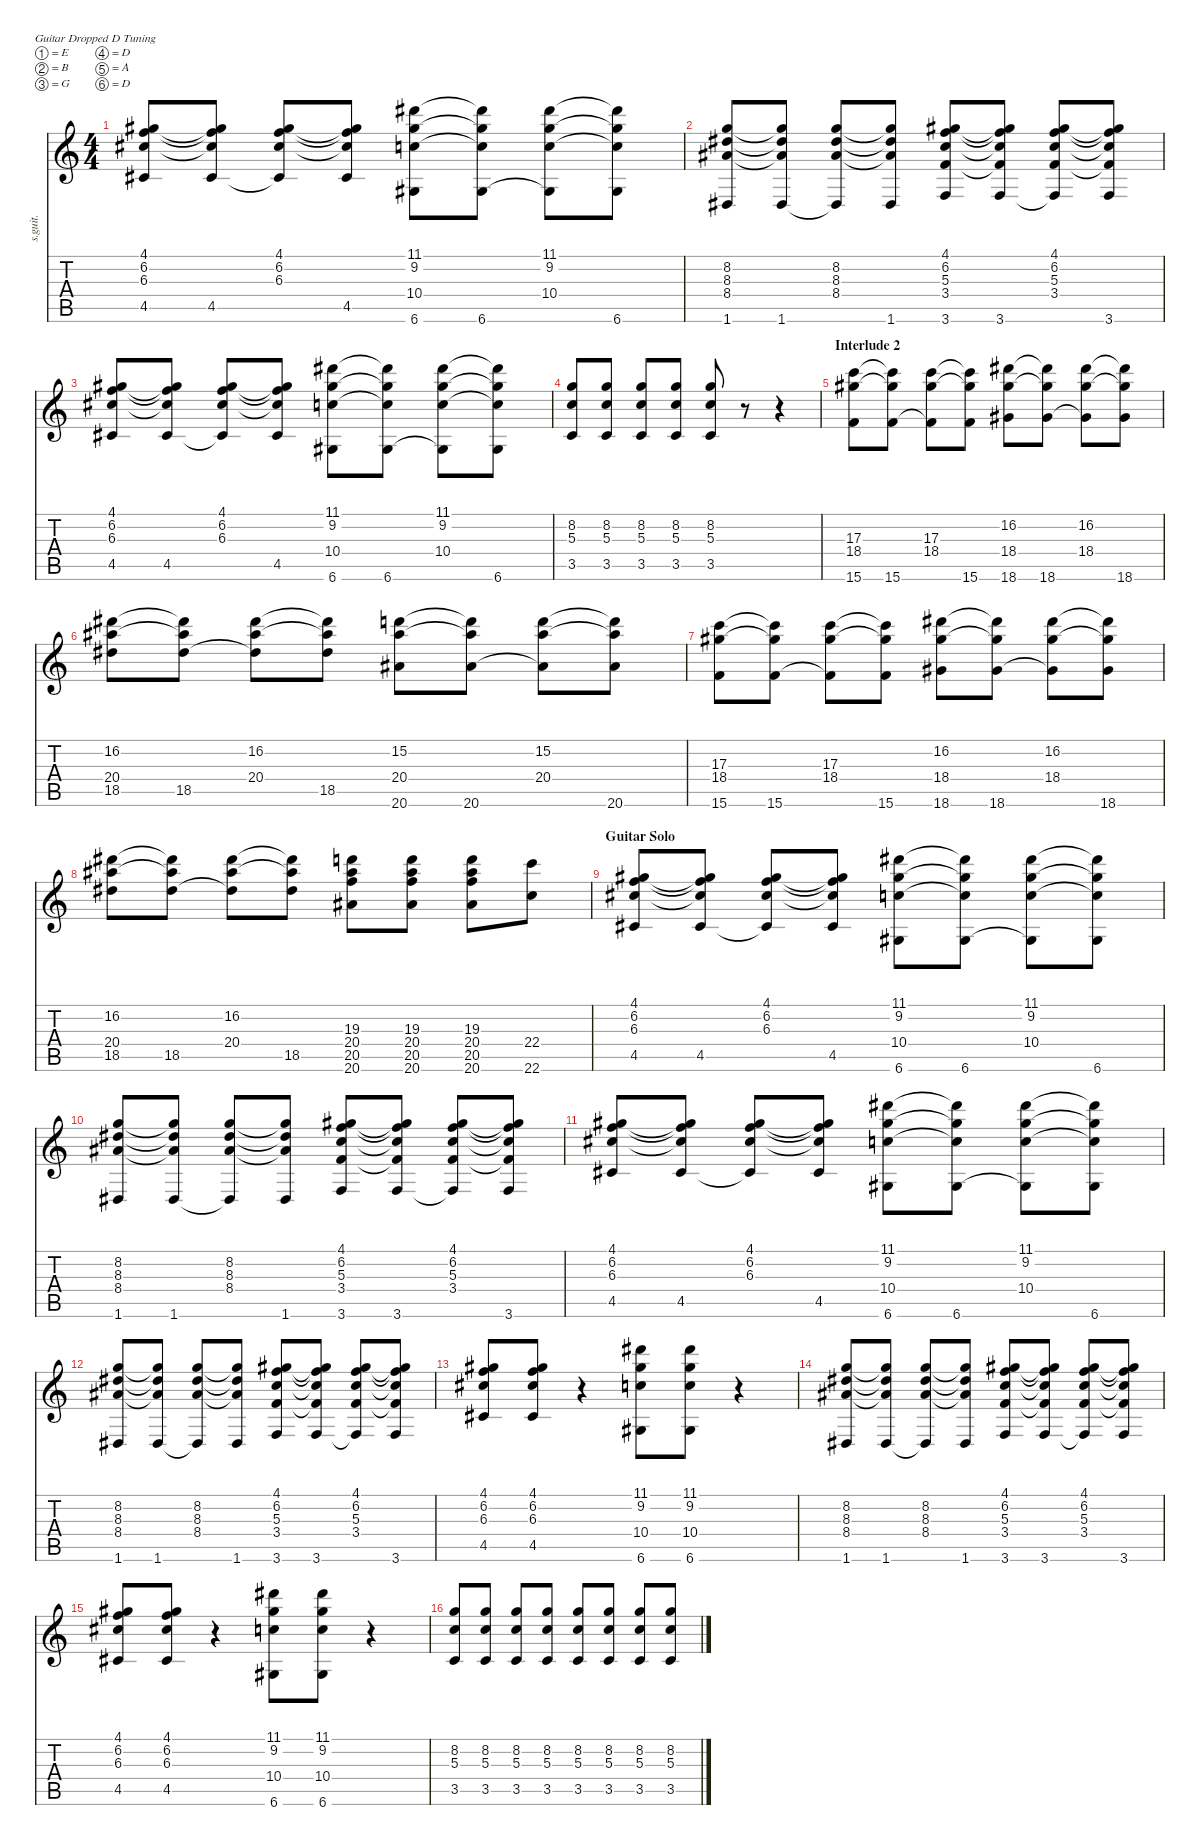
\defaultSystemsLayout 4
\hideDynamics
\bracketExtendMode nobrackets
\track ("Rob Cavallo" "s.guit.") {instrument brightacousticpiano}
\staff {score tabs}
\tuning (E4 B3 G3 D3 A2 D2)
\displaytranspose 12
\ts (4 4)
\tempo (84 hide)
\clef g2
\ks c
(4.1{acc #} 6.2 6.3{acc #} 4.5{acc #}).8{lyrics (0 "") lyrics (1 "") lyrics (2 "") lyrics (3 "") lyrics (4 "") dy p} (4.1{t acc #} 6.2{t} 6.3{t acc #} 4.5{acc #}).8{lyrics (0 "") lyrics (1 "") lyrics (2 "") lyrics (3 "") lyrics (4 "")} (4.1{acc #} 6.2 6.3{acc #} 4.5{t acc #}).8{lyrics (0 "") lyrics (1 "") lyrics (2 "") lyrics (3 "") lyrics (4 "")} (4.1{t acc #} 6.2{t} 6.3{t acc #} 4.5{acc #}).8{lyrics (0 "") lyrics (1 "") lyrics (2 "") lyrics (3 "") lyrics (4 "")} (11.1{acc #} 9.2{acc #} 10.4 6.6{acc #}).8{lyrics (0 "") lyrics (1 "") lyrics (2 "") lyrics (3 "") lyrics (4 "")} (11.1{t acc #} 9.2{t acc #} 10.4{t} 6.6{acc #}).8{lyrics (0 "") lyrics (1 "") lyrics (2 "") lyrics (3 "") lyrics (4 "")} (11.1{acc #} 9.2{acc #} 10.4 6.6{t acc #}).8{lyrics (0 "") lyrics (1 "") lyrics (2 "") lyrics (3 "") lyrics (4 "")} (11.1{t acc #} 9.2{t acc #} 10.4{t} 6.6{acc #}).8{lyrics (0 "") lyrics (1 "") lyrics (2 "") lyrics (3 "") lyrics (4 "")} |
(8.2 8.3{acc #} 8.4{acc #} 1.6{acc #}).8{lyrics (0 "") lyrics (1 "") lyrics (2 "") lyrics (3 "") lyrics (4 "")} (8.2{t} 8.3{t acc #} 8.4{t acc #} 1.6{acc #}).8{lyrics (0 "") lyrics (1 "") lyrics (2 "") lyrics (3 "") lyrics (4 "")} (8.2 8.3{acc #} 8.4{acc #} 1.6{t acc #}).8{lyrics (0 "") lyrics (1 "") lyrics (2 "") lyrics (3 "") lyrics (4 "")} (8.2{t} 8.3{t acc #} 8.4{t acc #} 1.6{acc #}).8{lyrics (0 "") lyrics (1 "") lyrics (2 "") lyrics (3 "") lyrics (4 "")} (4.1{acc #} 6.2 5.3 3.4 3.6).8{lyrics (0 "") lyrics (1 "") lyrics (2 "") lyrics (3 "") lyrics (4 "")} (4.1{t acc #} 6.2{t} 5.3{t} 3.4{t} 3.6).8{lyrics (0 "") lyrics (1 "") lyrics (2 "") lyrics (3 "") lyrics (4 "")} (4.1{acc #} 6.2 5.3 3.4 3.6{t}).8{lyrics (0 "") lyrics (1 "") lyrics (2 "") lyrics (3 "") lyrics (4 "")} (4.1{t acc #} 6.2{t} 5.3{t} 3.4{t} 3.6).8{lyrics (0 "") lyrics (1 "") lyrics (2 "") lyrics (3 "") lyrics (4 "")} |
(4.1{acc #} 6.2 6.3{acc #} 4.5{acc #}).8{lyrics (0 "") lyrics (1 "") lyrics (2 "") lyrics (3 "") lyrics (4 "")} (4.1{t acc #} 6.2{t} 6.3{t acc #} 4.5{acc #}).8{lyrics (0 "") lyrics (1 "") lyrics (2 "") lyrics (3 "") lyrics (4 "")} (4.1{acc #} 6.2 6.3{acc #} 4.5{t acc #}).8{lyrics (0 "") lyrics (1 "") lyrics (2 "") lyrics (3 "") lyrics (4 "")} (4.1{t acc #} 6.2{t} 6.3{t acc #} 4.5{acc #}).8{lyrics (0 "") lyrics (1 "") lyrics (2 "") lyrics (3 "") lyrics (4 "")} (11.1{acc #} 9.2{acc #} 10.4 6.6{acc #}).8{lyrics (0 "") lyrics (1 "") lyrics (2 "") lyrics (3 "") lyrics (4 "")} (11.1{t acc #} 9.2{t acc #} 10.4{t} 6.6{acc #}).8{lyrics (0 "") lyrics (1 "") lyrics (2 "") lyrics (3 "") lyrics (4 "")} (11.1{acc #} 9.2{acc #} 10.4 6.6{t acc #}).8{lyrics (0 "") lyrics (1 "") lyrics (2 "") lyrics (3 "") lyrics (4 "")} (11.1{t acc #} 9.2{t acc #} 10.4{t} 6.6{acc #}).8{lyrics (0 "") lyrics (1 "") lyrics (2 "") lyrics (3 "") lyrics (4 "")} |
(8.2 5.3 3.5).8{lyrics (0 "") lyrics (1 "") lyrics (2 "") lyrics (3 "") lyrics (4 "")} (8.2 5.3 3.5).8{lyrics (0 "") lyrics (1 "") lyrics (2 "") lyrics (3 "") lyrics (4 "")} (8.2 5.3 3.5).8{lyrics (0 "") lyrics (1 "") lyrics (2 "") lyrics (3 "") lyrics (4 "")} (8.2 5.3 3.5).8{lyrics (0 "") lyrics (1 "") lyrics (2 "") lyrics (3 "") lyrics (4 "")} (8.2 5.3 3.5).8{lyrics (0 "") lyrics (1 "") lyrics (2 "") lyrics (3 "") lyrics (4 "")} r.8 r.4 |
\section ("" "Interlude 2")
(17.3 18.4{acc #} 15.6).8{lyrics (0 "") lyrics (1 "") lyrics (2 "") lyrics (3 "") lyrics (4 "")} (17.3{t} 18.4{t acc #} 15.6).8{lyrics (0 "") lyrics (1 "") lyrics (2 "") lyrics (3 "") lyrics (4 "")} (17.3 18.4{acc #} 15.6{t}).8{lyrics (0 "") lyrics (1 "") lyrics (2 "") lyrics (3 "") lyrics (4 "")} (17.3{t} 18.4{t acc #} 15.6).8{lyrics (0 "") lyrics (1 "") lyrics (2 "") lyrics (3 "") lyrics (4 "")} (16.2{acc #} 18.4{acc #} 18.6{acc #}).8{lyrics (0 "") lyrics (1 "") lyrics (2 "") lyrics (3 "") lyrics (4 "")} (16.2{t acc #} 18.4{t acc #} 18.6{acc #}).8{lyrics (0 "") lyrics (1 "") lyrics (2 "") lyrics (3 "") lyrics (4 "")} (16.2{acc #} 18.4{acc #} 18.6{t acc #}).8{lyrics (0 "") lyrics (1 "") lyrics (2 "") lyrics (3 "") lyrics (4 "")} (16.2{t acc #} 18.4{t acc #} 18.6{acc #}).8{lyrics (0 "") lyrics (1 "") lyrics (2 "") lyrics (3 "") lyrics (4 "")} |
(16.2{acc #} 20.4{acc #} 18.5{acc #}).8{lyrics (0 "") lyrics (1 "") lyrics (2 "") lyrics (3 "") lyrics (4 "")} (16.2{t acc #} 20.4{t acc #} 18.5{acc #}).8{lyrics (0 "") lyrics (1 "") lyrics (2 "") lyrics (3 "") lyrics (4 "")} (16.2{acc #} 20.4{acc #} 18.5{t acc #}).8{lyrics (0 "") lyrics (1 "") lyrics (2 "") lyrics (3 "") lyrics (4 "")} (16.2{t acc #} 20.4{t acc #} 18.5{acc #}).8{lyrics (0 "") lyrics (1 "") lyrics (2 "") lyrics (3 "") lyrics (4 "")} (15.2 20.4{acc #} 20.6{acc #}).8{lyrics (0 "") lyrics (1 "") lyrics (2 "") lyrics (3 "") lyrics (4 "")} (15.2{t} 20.4{t acc #} 20.6{acc #}).8{lyrics (0 "") lyrics (1 "") lyrics (2 "") lyrics (3 "") lyrics (4 "")} (15.2 20.4{acc #} 20.6{t acc #}).8{lyrics (0 "") lyrics (1 "") lyrics (2 "") lyrics (3 "") lyrics (4 "")} (15.2{t} 20.4{t acc #} 20.6{acc #}).8{lyrics (0 "") lyrics (1 "") lyrics (2 "") lyrics (3 "") lyrics (4 "")} |
(17.3 18.4{acc #} 15.6).8{lyrics (0 "") lyrics (1 "") lyrics (2 "") lyrics (3 "") lyrics (4 "")} (17.3{t} 18.4{t acc #} 15.6).8{lyrics (0 "") lyrics (1 "") lyrics (2 "") lyrics (3 "") lyrics (4 "")} (17.3 18.4{acc #} 15.6{t}).8{lyrics (0 "") lyrics (1 "") lyrics (2 "") lyrics (3 "") lyrics (4 "")} (17.3{t} 18.4{t acc #} 15.6).8{lyrics (0 "") lyrics (1 "") lyrics (2 "") lyrics (3 "") lyrics (4 "")} (16.2{acc #} 18.4{acc #} 18.6{acc #}).8{lyrics (0 "") lyrics (1 "") lyrics (2 "") lyrics (3 "") lyrics (4 "")} (16.2{t acc #} 18.4{t acc #} 18.6{acc #}).8{lyrics (0 "") lyrics (1 "") lyrics (2 "") lyrics (3 "") lyrics (4 "")} (16.2{acc #} 18.4{acc #} 18.6{t acc #}).8{lyrics (0 "") lyrics (1 "") lyrics (2 "") lyrics (3 "") lyrics (4 "")} (16.2{t acc #} 18.4{t acc #} 18.6{acc #}).8{lyrics (0 "") lyrics (1 "") lyrics (2 "") lyrics (3 "") lyrics (4 "")} |
(16.2{acc #} 20.4{acc #} 18.5{acc #}).8{lyrics (0 "") lyrics (1 "") lyrics (2 "") lyrics (3 "") lyrics (4 "")} (16.2{t acc #} 20.4{t acc #} 18.5{acc #}).8{lyrics (0 "") lyrics (1 "") lyrics (2 "") lyrics (3 "") lyrics (4 "")} (16.2{acc #} 20.4{acc #} 18.5{t acc #}).8{lyrics (0 "") lyrics (1 "") lyrics (2 "") lyrics (3 "") lyrics (4 "")} (16.2{t acc #} 20.4{t acc #} 18.5{acc #}).8{lyrics (0 "") lyrics (1 "") lyrics (2 "") lyrics (3 "") lyrics (4 "")} (19.3 20.4{acc #} 20.5 20.6{acc #}).8{lyrics (0 "") lyrics (1 "") lyrics (2 "") lyrics (3 "") lyrics (4 "")} (19.3 20.4{acc #} 20.5 20.6{acc #}).8{lyrics (0 "") lyrics (1 "") lyrics (2 "") lyrics (3 "") lyrics (4 "")} (19.3 20.4{acc #} 20.5 20.6{acc #}).8{lyrics (0 "") lyrics (1 "") lyrics (2 "") lyrics (3 "") lyrics (4 "")} (22.4 22.6).8{lyrics (0 "") lyrics (1 "") lyrics (2 "") lyrics (3 "") lyrics (4 "")} |
\section ("" "Guitar Solo")
(4.1{acc #} 6.2 6.3{acc #} 4.5{acc #}).8{lyrics (0 "") lyrics (1 "") lyrics (2 "") lyrics (3 "") lyrics (4 "")} (4.1{t acc #} 6.2{t} 6.3{t acc #} 4.5{acc #}).8{lyrics (0 "") lyrics (1 "") lyrics (2 "") lyrics (3 "") lyrics (4 "")} (4.1{acc #} 6.2 6.3{acc #} 4.5{t acc #}).8{lyrics (0 "") lyrics (1 "") lyrics (2 "") lyrics (3 "") lyrics (4 "")} (4.1{t acc #} 6.2{t} 6.3{t acc #} 4.5{acc #}).8{lyrics (0 "") lyrics (1 "") lyrics (2 "") lyrics (3 "") lyrics (4 "")} (11.1{acc #} 9.2{acc #} 10.4 6.6{acc #}).8{lyrics (0 "") lyrics (1 "") lyrics (2 "") lyrics (3 "") lyrics (4 "")} (11.1{t acc #} 9.2{t acc #} 10.4{t} 6.6{acc #}).8{lyrics (0 "") lyrics (1 "") lyrics (2 "") lyrics (3 "") lyrics (4 "")} (11.1{acc #} 9.2{acc #} 10.4 6.6{t acc #}).8{lyrics (0 "") lyrics (1 "") lyrics (2 "") lyrics (3 "") lyrics (4 "")} (11.1{t acc #} 9.2{t acc #} 10.4{t} 6.6{acc #}).8{lyrics (0 "") lyrics (1 "") lyrics (2 "") lyrics (3 "") lyrics (4 "")} |
(8.2 8.3{acc #} 8.4{acc #} 1.6{acc #}).8{lyrics (0 "") lyrics (1 "") lyrics (2 "") lyrics (3 "") lyrics (4 "")} (8.2{t} 8.3{t acc #} 8.4{t acc #} 1.6{acc #}).8{lyrics (0 "") lyrics (1 "") lyrics (2 "") lyrics (3 "") lyrics (4 "")} (8.2 8.3{acc #} 8.4{acc #} 1.6{t acc #}).8{lyrics (0 "") lyrics (1 "") lyrics (2 "") lyrics (3 "") lyrics (4 "")} (8.2{t} 8.3{t acc #} 8.4{t acc #} 1.6{acc #}).8{lyrics (0 "") lyrics (1 "") lyrics (2 "") lyrics (3 "") lyrics (4 "")} (4.1{acc #} 6.2 5.3 3.4 3.6).8{lyrics (0 "") lyrics (1 "") lyrics (2 "") lyrics (3 "") lyrics (4 "")} (4.1{t acc #} 6.2{t} 5.3{t} 3.4{t} 3.6).8{lyrics (0 "") lyrics (1 "") lyrics (2 "") lyrics (3 "") lyrics (4 "")} (4.1{acc #} 6.2 5.3 3.4 3.6{t}).8{lyrics (0 "") lyrics (1 "") lyrics (2 "") lyrics (3 "") lyrics (4 "")} (4.1{t acc #} 6.2{t} 5.3{t} 3.4{t} 3.6).8{lyrics (0 "") lyrics (1 "") lyrics (2 "") lyrics (3 "") lyrics (4 "")} |
(4.1{acc #} 6.2 6.3{acc #} 4.5{acc #}).8{lyrics (0 "") lyrics (1 "") lyrics (2 "") lyrics (3 "") lyrics (4 "")} (4.1{t acc #} 6.2{t} 6.3{t acc #} 4.5{acc #}).8{lyrics (0 "") lyrics (1 "") lyrics (2 "") lyrics (3 "") lyrics (4 "")} (4.1{acc #} 6.2 6.3{acc #} 4.5{t acc #}).8{lyrics (0 "") lyrics (1 "") lyrics (2 "") lyrics (3 "") lyrics (4 "")} (4.1{t acc #} 6.2{t} 6.3{t acc #} 4.5{acc #}).8{lyrics (0 "") lyrics (1 "") lyrics (2 "") lyrics (3 "") lyrics (4 "")} (11.1{acc #} 9.2{acc #} 10.4 6.6{acc #}).8{lyrics (0 "") lyrics (1 "") lyrics (2 "") lyrics (3 "") lyrics (4 "")} (11.1{t acc #} 9.2{t acc #} 10.4{t} 6.6{acc #}).8{lyrics (0 "") lyrics (1 "") lyrics (2 "") lyrics (3 "") lyrics (4 "")} (11.1{acc #} 9.2{acc #} 10.4 6.6{t acc #}).8{lyrics (0 "") lyrics (1 "") lyrics (2 "") lyrics (3 "") lyrics (4 "")} (11.1{t acc #} 9.2{t acc #} 10.4{t} 6.6{acc #}).8{lyrics (0 "") lyrics (1 "") lyrics (2 "") lyrics (3 "") lyrics (4 "")} |
(8.2 8.3{acc #} 8.4{acc #} 1.6{acc #}).8{lyrics (0 "") lyrics (1 "") lyrics (2 "") lyrics (3 "") lyrics (4 "")} (8.2{t} 8.3{t acc #} 8.4{t acc #} 1.6{acc #}).8{lyrics (0 "") lyrics (1 "") lyrics (2 "") lyrics (3 "") lyrics (4 "")} (8.2 8.3{acc #} 8.4{acc #} 1.6{t acc #}).8{lyrics (0 "") lyrics (1 "") lyrics (2 "") lyrics (3 "") lyrics (4 "")} (8.2{t} 8.3{t acc #} 8.4{t acc #} 1.6{acc #}).8{lyrics (0 "") lyrics (1 "") lyrics (2 "") lyrics (3 "") lyrics (4 "")} (4.1{acc #} 6.2 5.3 3.4 3.6).8{lyrics (0 "") lyrics (1 "") lyrics (2 "") lyrics (3 "") lyrics (4 "")} (4.1{t acc #} 6.2{t} 5.3{t} 3.4{t} 3.6).8{lyrics (0 "") lyrics (1 "") lyrics (2 "") lyrics (3 "") lyrics (4 "")} (4.1{acc #} 6.2 5.3 3.4 3.6{t}).8{lyrics (0 "") lyrics (1 "") lyrics (2 "") lyrics (3 "") lyrics (4 "")} (4.1{t acc #} 6.2{t} 5.3{t} 3.4{t} 3.6).8{lyrics (0 "") lyrics (1 "") lyrics (2 "") lyrics (3 "") lyrics (4 "")} |
(4.1{acc #} 6.2 6.3{acc #} 4.5{acc #}).8{lyrics (0 "") lyrics (1 "") lyrics (2 "") lyrics (3 "") lyrics (4 "")} (4.1{acc #} 6.2 6.3{acc #} 4.5{acc #}).8{lyrics (0 "") lyrics (1 "") lyrics (2 "") lyrics (3 "") lyrics (4 "")} r.4 (11.1{acc #} 9.2{acc #} 10.4 6.6{acc #}).8{lyrics (0 "") lyrics (1 "") lyrics (2 "") lyrics (3 "") lyrics (4 "")} (11.1{acc #} 9.2{acc #} 10.4 6.6{acc #}).8{lyrics (0 "") lyrics (1 "") lyrics (2 "") lyrics (3 "") lyrics (4 "")} r.4 |
(8.2 8.3{acc #} 8.4{acc #} 1.6{acc #}).8{lyrics (0 "") lyrics (1 "") lyrics (2 "") lyrics (3 "") lyrics (4 "")} (8.2{t} 8.3{t acc #} 8.4{t acc #} 1.6{acc #}).8{lyrics (0 "") lyrics (1 "") lyrics (2 "") lyrics (3 "") lyrics (4 "")} (8.2 8.3{acc #} 8.4{acc #} 1.6{t acc #}).8{lyrics (0 "") lyrics (1 "") lyrics (2 "") lyrics (3 "") lyrics (4 "")} (8.2{t} 8.3{t acc #} 8.4{t acc #} 1.6{acc #}).8{lyrics (0 "") lyrics (1 "") lyrics (2 "") lyrics (3 "") lyrics (4 "")} (4.1{acc #} 6.2 5.3 3.4 3.6).8{lyrics (0 "") lyrics (1 "") lyrics (2 "") lyrics (3 "") lyrics (4 "")} (4.1{t acc #} 6.2{t} 5.3{t} 3.4{t} 3.6).8{lyrics (0 "") lyrics (1 "") lyrics (2 "") lyrics (3 "") lyrics (4 "")} (4.1{acc #} 6.2 5.3 3.4 3.6{t}).8{lyrics (0 "") lyrics (1 "") lyrics (2 "") lyrics (3 "") lyrics (4 "")} (4.1{t acc #} 6.2{t} 5.3{t} 3.4{t} 3.6).8{lyrics (0 "") lyrics (1 "") lyrics (2 "") lyrics (3 "") lyrics (4 "")} |
(4.1{acc #} 6.2 6.3{acc #} 4.5{acc #}).8{lyrics (0 "") lyrics (1 "") lyrics (2 "") lyrics (3 "") lyrics (4 "")} (4.1{acc #} 6.2 6.3{acc #} 4.5{acc #}).8{lyrics (0 "") lyrics (1 "") lyrics (2 "") lyrics (3 "") lyrics (4 "")} r.4 (11.1{acc #} 9.2{acc #} 10.4 6.6{acc #}).8{lyrics (0 "") lyrics (1 "") lyrics (2 "") lyrics (3 "") lyrics (4 "")} (11.1{acc #} 9.2{acc #} 10.4 6.6{acc #}).8{lyrics (0 "") lyrics (1 "") lyrics (2 "") lyrics (3 "") lyrics (4 "")} r.4 |
(8.2 5.3 3.5).8{lyrics (0 "") lyrics (1 "") lyrics (2 "") lyrics (3 "") lyrics (4 "")} (8.2 5.3 3.5).8{lyrics (0 "") lyrics (1 "") lyrics (2 "") lyrics (3 "") lyrics (4 "")} (8.2 5.3 3.5).8{lyrics (0 "") lyrics (1 "") lyrics (2 "") lyrics (3 "") lyrics (4 "")} (8.2 5.3 3.5).8{lyrics (0 "") lyrics (1 "") lyrics (2 "") lyrics (3 "") lyrics (4 "")} (8.2 5.3 3.5).8{lyrics (0 "") lyrics (1 "") lyrics (2 "") lyrics (3 "") lyrics (4 "")} (8.2 5.3 3.5).8{lyrics (0 "") lyrics (1 "") lyrics (2 "") lyrics (3 "") lyrics (4 "")} (8.2 5.3 3.5).8{lyrics (0 "") lyrics (1 "") lyrics (2 "") lyrics (3 "") lyrics (4 "")} (8.2 5.3 3.5).8{lyrics (0 "") lyrics (1 "") lyrics (2 "") lyrics (3 "") lyrics (4 "")}
